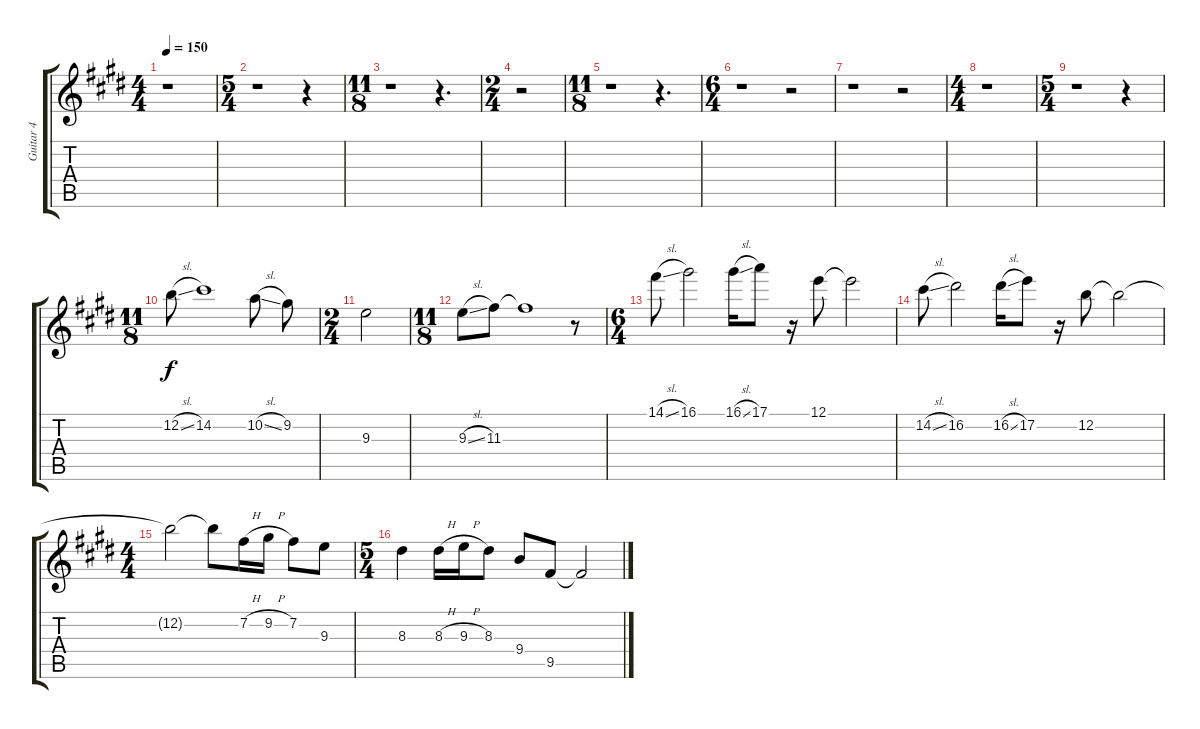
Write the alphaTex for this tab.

\track ("Guitar 4" "Guitar 4") {instrument distortionguitar}
\staff {score tabs}
\tuning (E4 B3 G3 D3 A2 E2) {hide}
\ts (4 4)
\tempo 150
\clef g2
\ks e
r.1{dy f} |
\ts (5 4)
r.1 r.4 |
\ts (11 8)
r.1 r.4{d} |
\ts (2 4)
r.2 |
\ts (11 8)
r.1 r.4{d} |
\ts (6 4)
r.1 r.2 |
r.1 r.2 |
\ts (4 4)
r.1 |
\ts (5 4)
r.1 r.4 |
\ts (11 8)
\section ("" "")
12.2{sl}.8 14.2.1 10.2{sl}.8 9.2.8 |
\ts (2 4)
9.3.2 |
\ts (11 8)
9.3{sl}.8 11.3.8 11.3{t}.1 r.8 |
\ts (6 4)
14.1{sl}.8 16.1.2 16.1{sl}.16 17.1.8 r.16 12.1.8 12.1{t}.2 |
14.2{sl}.8 16.2.2 16.2{sl}.16 17.2.8 r.16 12.2.8 12.2{t}.2 |
\ts (4 4)
12.2{t}.2 12.2{t}.8 7.2{h}.16 9.2{h}.16 7.2.8 9.3.8 |
\ts (5 4)
8.3.4 8.3{h}.16 9.3{h}.16 8.3.8 9.4.8 9.5.8 9.5{t}.2
